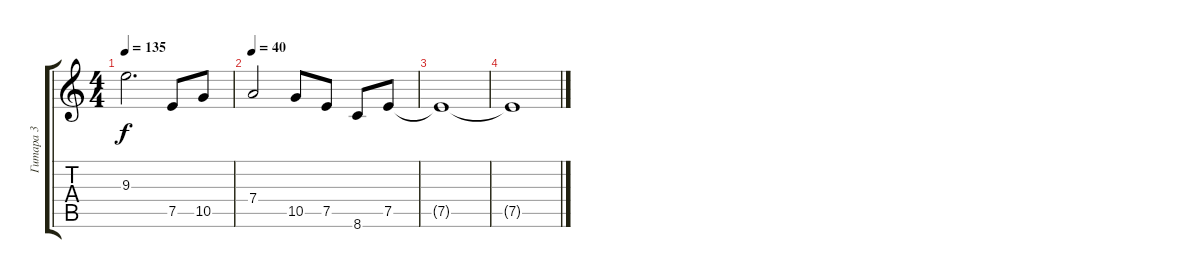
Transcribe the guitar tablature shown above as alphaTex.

\track ("Гитара 3" "Гитара 3") {instrument distortionguitar}
\staff {score tabs}
\tuning (E4 B3 G3 D3 A2 E2) {hide}
\ts (4 4)
\tempo 135
\clef g2
\ks c
9.3.2{d dy f} 7.5.8 10.5.8 |
\tempo 40
7.4.2 10.5.8 7.5.8 8.6.8 7.5.8 |
7.5{t}.1 |
7.5{t}.1
